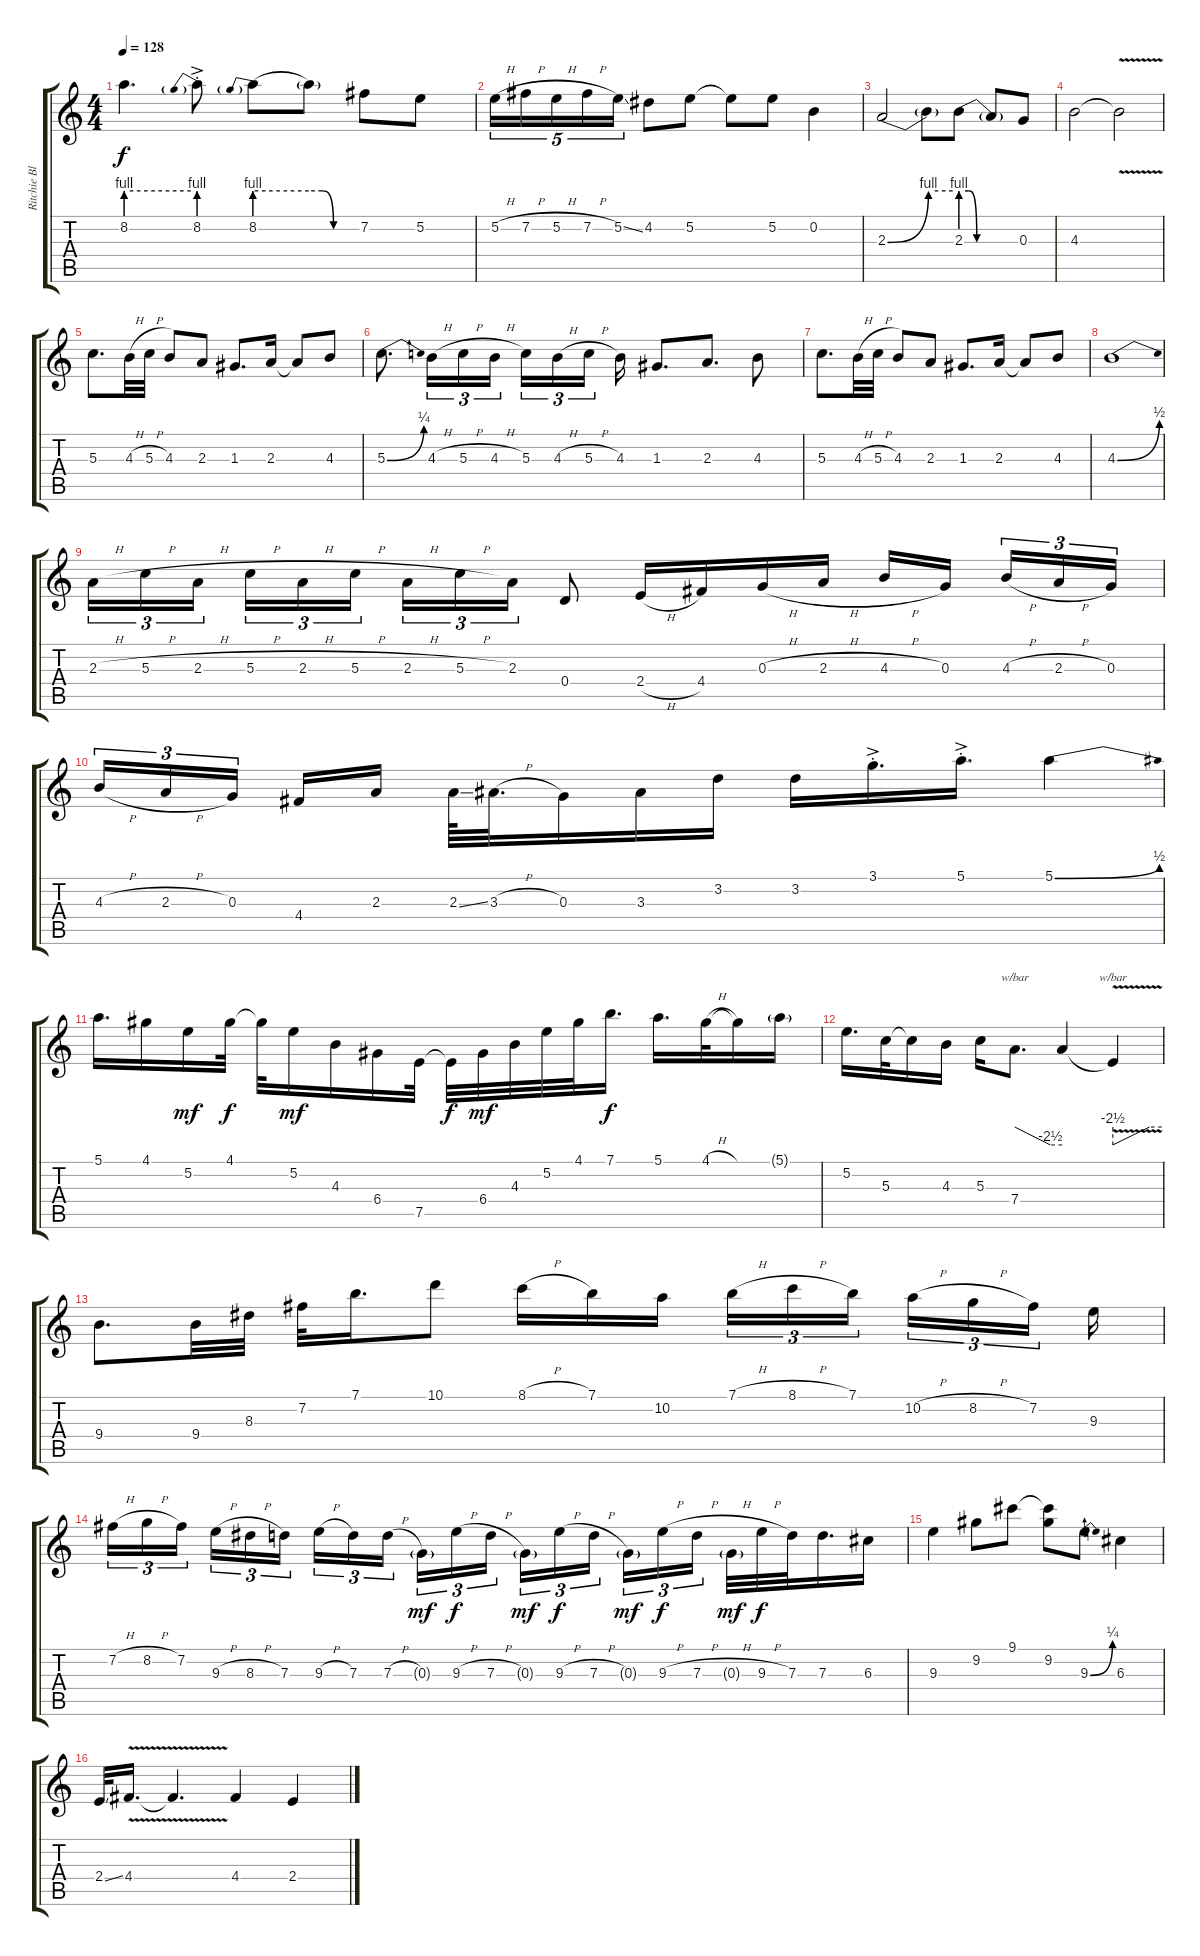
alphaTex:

\track ("Ritchie Blackmore - Lead Guitar" "Ritchie Bl") {instrument overdrivenguitar}
\staff {score tabs}
\tuning (E4 B3 G3 D3 A2 E2) {hide}
\ts (4 4)
\tempo 128
\clef g2
\ks c
8.2{be (hold 0 4 60 4) t}.4{d dy f} 8.2{be (prebend 0 4 60 4) ac st}.8 8.2{be (prebend 0 4 60 4)}.8 8.2{be (custom 0 4 15 4 30 0 60 0) t}.8 7.2.8 5.2.8 |
5.2{h}.16{tu (5 4)} 7.2{h}.16{tu (5 4)} 5.2{h}.16{tu (5 4)} 7.2{h}.16{tu (5 4)} 5.2{ss}.16{tu (5 4)} 4.2.8 5.2.8 5.2{t}.8 5.2.8 0.2.4 |
2.3{be (bend 0 0 60 4)}.2 2.3{be (hold 0 4 60 4) t}.8 2.3{be (custom 0 4 15 4 30 0 60 0)}.8 2.3{be (hold 0 0 60 0) t}.8 0.3.8 |
4.3.2 4.3{v t}.2 |
5.3.8{d} 4.3{h}.32 5.3{h}.32 4.3.8 2.3.8 1.3.8{d} 2.3.16 2.3{t}.8 4.3.8 |
5.3{be (bend 0 0 60 1)}.8{d} 4.3{h}.16{tu (3 2)} 5.3{h}.16{tu (3 2)} 4.3{h}.16{tu (3 2)} 5.3.16{tu (3 2)} 4.3{h}.16{tu (3 2)} 5.3{h}.16{tu (3 2)} 4.3.16 1.3.8{d} 2.3.8{d} 4.3.8 |
5.3.8{d} 4.3{h}.32 5.3{h}.32 4.3.8 2.3.8 1.3.8{d} 2.3.16 2.3{t}.8 4.3.8 |
4.3{be (bend 0 0 60 2)}.1 |
2.3{h}.16{tu (3 2)} 5.3{h}.16{tu (3 2)} 2.3{h}.16{tu (3 2)} 5.3{h}.16{tu (3 2)} 2.3{h}.16{tu (3 2)} 5.3{h}.16{tu (3 2)} 2.3{h}.16{tu (3 2)} 5.3{h}.16{tu (3 2)} 2.3.16{tu (3 2)} 0.4.8 2.4{h}.16 4.4.16 0.3{h}.16 2.3{h}.16 4.3{h}.16 0.3.16 4.3{h}.16{tu (3 2)} 2.3{h}.16{tu (3 2)} 0.3.16{tu (3 2)} |
4.3{h}.16{tu (3 2)} 2.3{h}.16{tu (3 2)} 0.3.16{tu (3 2)} 4.4.16 2.3.16 2.3{ss}.64 3.3{h}.32{d} 0.3.16 3.3.16 3.2.16 3.2.16 3.1{ac st}.16{d} 5.1{ac st}.16{d} 5.1{be (bend 0 0 60 2)}.4 |
5.1.16{d} 4.1.16 5.2.16{dy mf} 4.1.32{dy f} 4.1{t}.32 5.2.16{dy mf} 4.3.16 6.4.16 7.5.32 7.5{t}.32{dy f} 6.4.32{dy mf} 4.3.32 5.2.32 4.1.32 7.1.16{d dy f} 5.1.16{d} 4.1{h}.32 4.1{t}.16 5.1{g}.16 |
5.2.16{d} 5.3.32 5.3{t}.16 4.3.16 5.3.16 7.4.8{d tbe (custom default 0 0 45 -10 60 -10)} 7.4{t}.4 7.4{v t}.4{tbe (custom default 0 -10 45 0 60 0)} |
9.4.8{d} 9.4.32 8.3.32 7.2.32 7.1.16{d} 10.1.8 8.1{h}.16 7.1.16 10.2.16 7.1{h}.16{tu (3 2)} 8.1{h}.16{tu (3 2)} 7.1.16{tu (3 2)} 10.2{h}.16{tu (3 2)} 8.2{h}.16{tu (3 2)} 7.2.16{tu (3 2)} 9.3.16 |
7.2{h}.16{tu (3 2)} 8.2{h}.16{tu (3 2)} 7.2.16{tu (3 2)} 9.3{h}.16{tu (3 2)} 8.3{h}.16{tu (3 2)} 7.3.16{tu (3 2)} 9.3{h}.16{tu (3 2)} 7.3.16{tu (3 2)} 7.3{h}.16{tu (3 2)} 0.3{g}.16{tu (3 2) dy mf} 9.3{h}.16{tu (3 2) dy f} 7.3{h}.16{tu (3 2)} 0.3{g}.16{tu (3 2) dy mf} 9.3{h}.16{tu (3 2) dy f} 7.3{h}.16{tu (3 2)} 0.3{g}.16{tu (3 2) dy mf} 9.3{h}.16{tu (3 2) dy f} 7.3{h}.16{tu (3 2)} 0.3{h g}.32{dy mf} 9.3{h}.32{dy f} 7.3.32 7.3.16{d} 6.3.16 |
9.3.4 9.2.8 9.1.8 (9.1{t} 9.2).8 9.3{be (bend 0 0 60 1)}.8 6.3.4 |
2.4{ss}.32 4.4{v}.16{d} 4.4{v t}.4{d} 4.4.4 2.4.4
